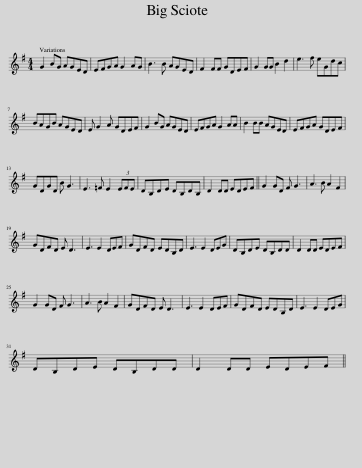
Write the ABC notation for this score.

X:1
L:1/8
M:4/4
I:linebreak $
K:G
V:1 treble
V:1
 G2 BG AGED | EFGA G2 AG | B3 B AGED | F2 FF GDEF | G2 GG B2 d2 | %5
 e3 f eGdc |$ BAGB AGED | E G2 A GDEF | G2 BG AGED | EFGA G2 AA | %10
 B2 BB AGED | EFGA GDEF |$ GDGD B G3 | E3 =F E2 (3EFE | DB,DE DB,DB, | %15
 D2 DD EDEF || G2 GD F G3 | A3 B A2 F2 |$ GDFD E D3 | E3 E2 DEF | %20
 GDFD EDB,D | E3 E2 DEG | DB,DE DB,DD | D2 DD EDEF |$ G2 GD F G3 | %25
 A3 B A2 F2 | GDFD E D3 | E3 E2 DEF | GDFD EDB,D | E3 E2 DEG |$ %30
 DB,DE DB,DD | D2 DD EDEF || %32
